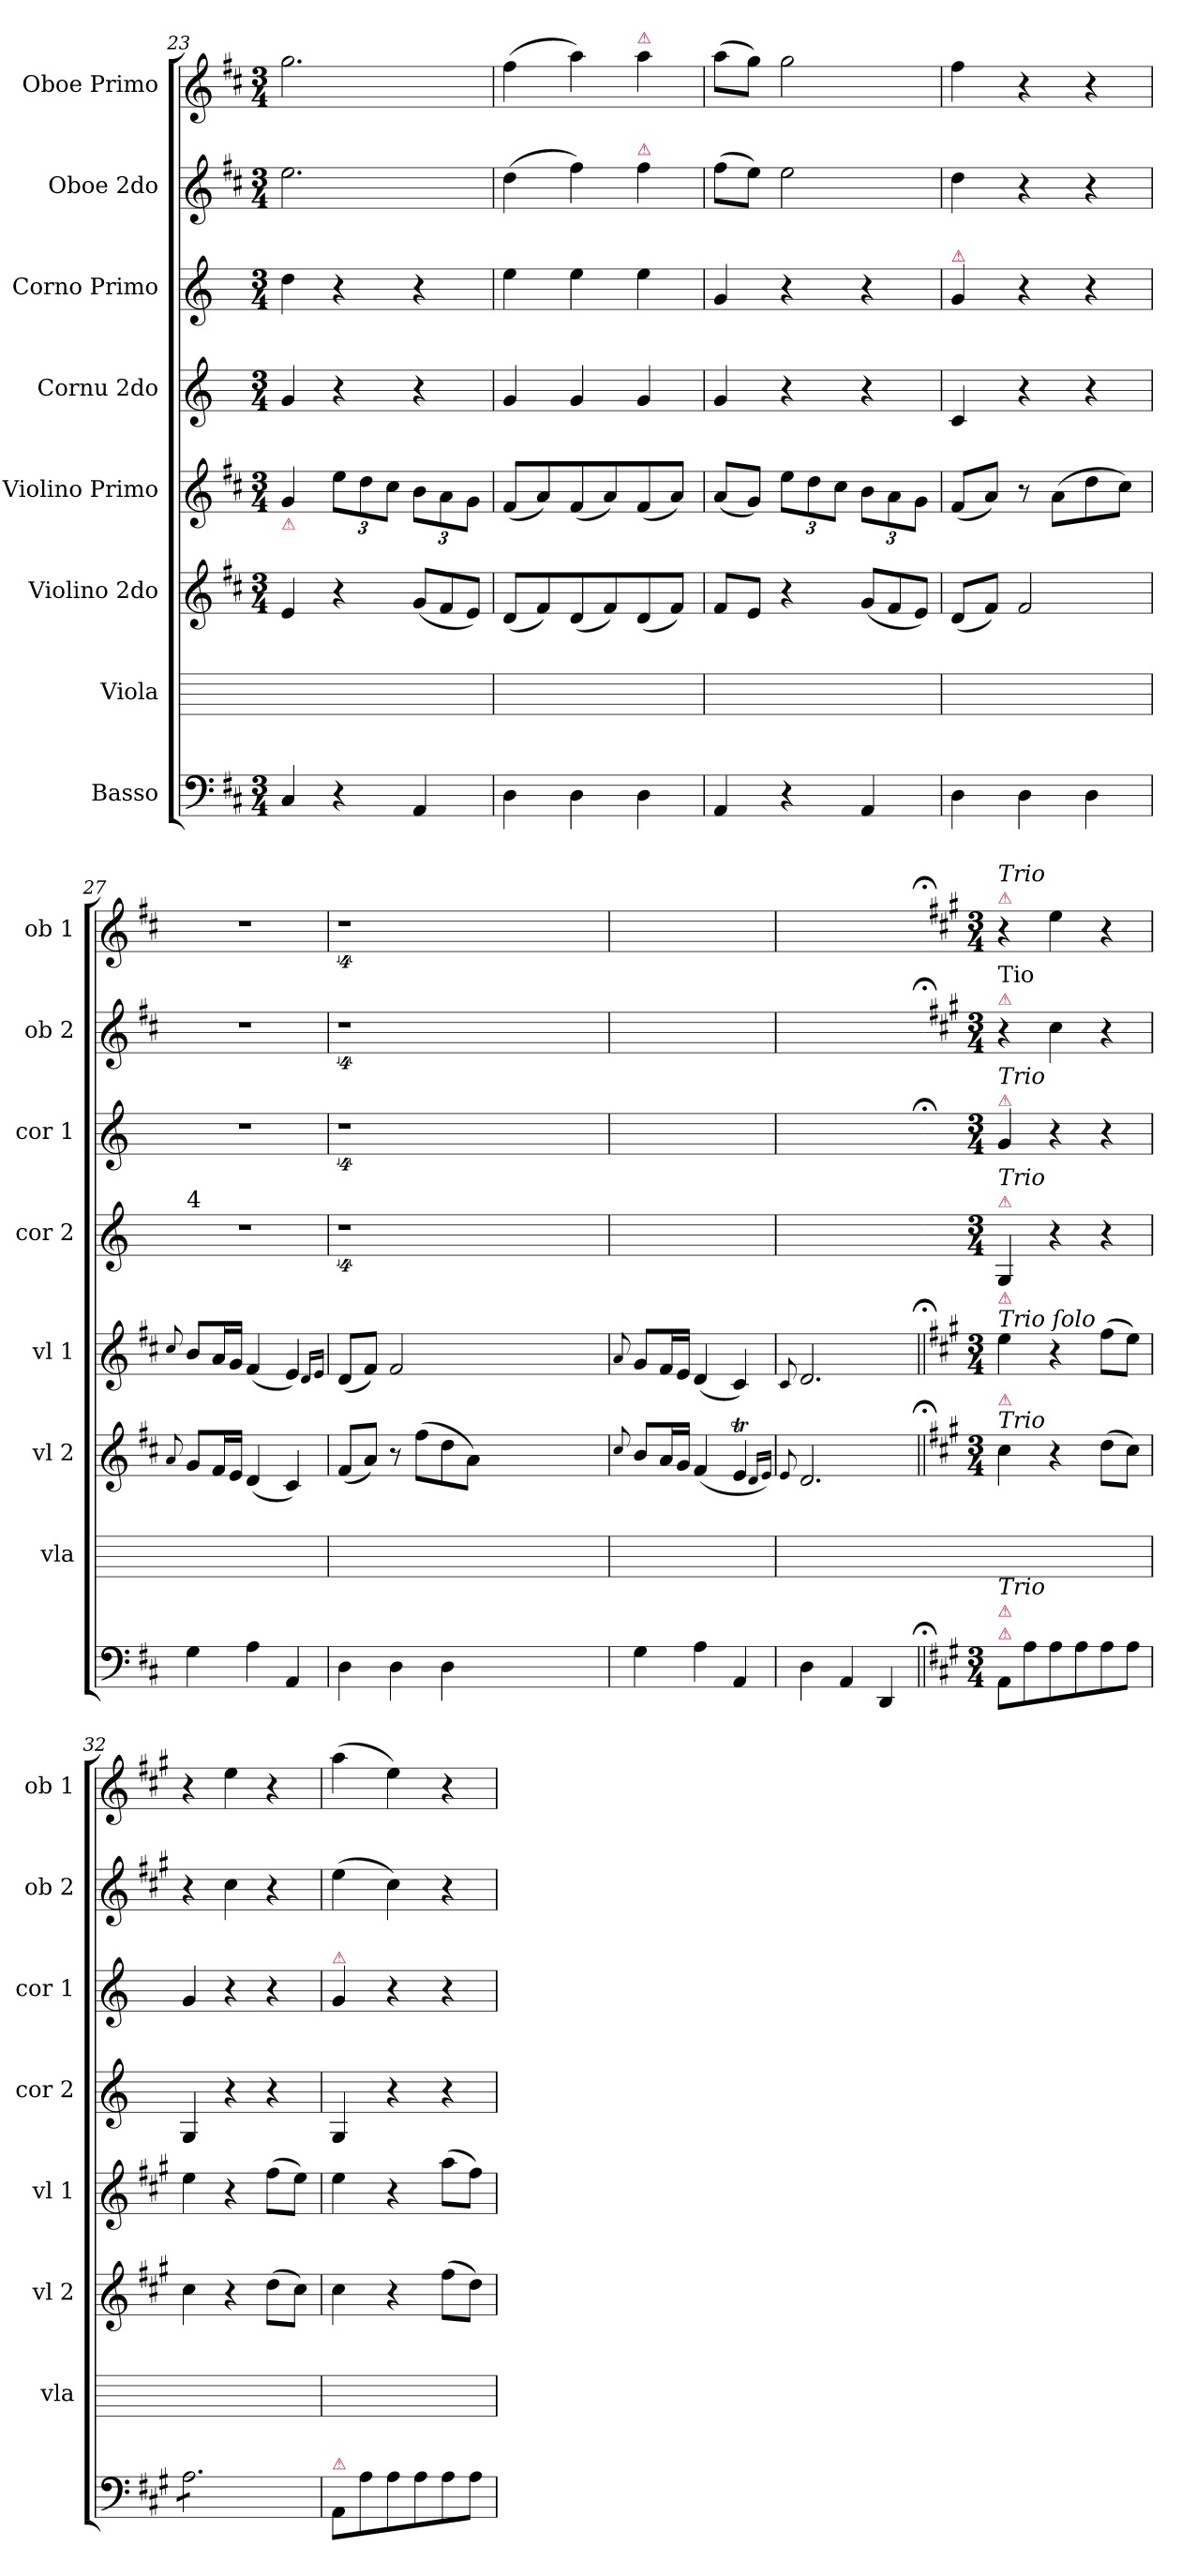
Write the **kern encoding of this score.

**kern	**dynam	**kern	**kern	**kern	**dynam	**kern	**kern	**kern	**kern
*part8	*part8	*part7	*part6	*part5	*part5	*part4	*part3	*part2	*part1
*staff8	*staff8	*staff7	*staff6	*staff5	*staff5	*staff4	*staff3	*staff2	*staff1
*I"Basso	*	*I"Viola	*I"Violino 2do	*I"Violino Primo	*	*I"Cornu 2do	*I"Corno Primo	*I"Oboe 2do	*I"Oboe Primo
*	*	*I'vla	*I'vl 2	*I'vl 1	*	*I'cor 2	*I'cor 1	*I'ob 2	*I'ob 1
*clefF4	*	*	*clefG2	*clefG2	*	*clefG2	*clefG2	*clefG2	*clefG2
*	*	*	*	*	*	*ITrd-1c-2	*ITrd-1c-2	*	*
*k[f#c#]	*	*	*k[f#c#]	*k[f#c#]	*	*k[f#c#]	*k[f#c#]	*k[f#c#]	*k[f#c#]
*M3/4	*	*	*M3/4	*M3/4	*	*M3/4	*M3/4	*M3/4	*M3/4
=23	=23	=23	=23	=23	=23	=23	=23	=23	=23
!	!	!	!	!LO:TX:b:color=crimson:t=⚠	!	!	!	!	!
4C#/	.	2.ryy	4e/	4g/	.	4a/	4ee\	2.ee\	2.gg\
4r	.	.	4r	12ee\L	.	4r	4r	.	.
.	.	.	.	12dd\	.	.	.	.	.
.	.	.	.	12cc#\J	.	.	.	.	.
*	*	*	*Xtuplet	*	*	*	*	*	*
4AA/	.	.	(<12g/L	12b\L	.	4r	4r	.	.
.	.	.	12f#/	12a\	.	.	.	.	.
.	.	.	12e/J)	12g\J	.	.	.	.	.
=24	=24	=24	=24	=24	=24	=24	=24	=24	=24
4D\	.	2.ryy	(<8d/L	(<8f#/L	.	4a/	4ff#\	(>4dd\	(>4ff#\
.	.	.	8f#/)	8a/)	.	.	.	.	.
4D\	.	.	(<8d/	(<8f#/	.	4a/	4ff#\	4ff#\)	4aa\)
.	.	.	8f#/)	8a/)	.	.	.	.	.
!	!	!	!	!	!	!	!	!	!LO:TX:a:color=crimson:t=⚠
!	!	!	!	!	!	!	!	!LO:TX:a:color=crimson:t=⚠	!
4D\	.	.	(<8d/	(<8f#/	.	4a/	4ff#\	4ff#\	4aa\
.	.	.	8f#/J)	8a/J)	.	.	.	.	.
=25	=25	=25	=25	=25	=25	=25	=25	=25	=25
4AA/	.	2.ryy	8f#/L	(<8a/L	.	4a/	4a/	(>8ff#\L	(>8aa\L
.	.	.	8e/J	8g/J)	.	.	.	8ee\J)	8gg\J)
4r	.	.	4r	12ee\L	.	4r	4r	2ee\	2gg\
.	.	.	.	12dd\	.	.	.	.	.
.	.	.	.	12cc#\J	.	.	.	.	.
4AA/	.	.	(<12g/L	12b\L	.	4r	4r	.	.
.	.	.	12f#/	12a\	.	.	.	.	.
.	.	.	12e/J)	12g\J	.	.	.	.	.
=26	=26	=26	=26	=26	=26	=26	=26	=26	=26
!	!	!	!	!	!	!	!LO:TX:a:color=crimson:t=⚠	!	!
4D\	.	2.ryy	(<8d/L	(<8f#/L	.	4d/	4a/	4dd\	4ff#\
.	.	.	8f#/J)	8a/J)	.	.	.	.	.
4D\	.	.	2f#/	8r	.	4r	4r	4r	4r
.	.	.	.	(>8a\L	.	.	.	.	.
4D\	.	.	.	8dd\	.	4r	4r	4r	4r
.	.	.	.	8cc#\J)	.	.	.	.	.
=27	=27	=27	=27	=27	=27	=27	=27	=27	=27
.	.	.	8qqa/	8qqcc#/	.	.	.	.	.
!	!	!	!	!	!	!LO:TX:a:t=4	!	!	!
4G\	.	2.ryy	8g/L	8b/L	.	2.r	2.r	2.r	2.r
.	.	.	16f#/L	16a/L	.	.	.	.	.
.	.	.	16e/JJ	16g/JJ	.	.	.	.	.
4A\	.	.	(<4d/	(<4f#/	.	.	.	.	.
4AA/	.	.	4c#/)	4e/)	.	.	.	.	.
.	.	.	.	16qqd/LL	.	.	.	.	.
.	.	.	.	16qqe/JJ	.	.	.	.	.
=28	=28	=28	=28	=28	=28	=28	=28	=28	=28
!	!	!	!	!	!LO:DY:a	!	!	!	!
4D\	.	2.ryy	(<8f#/L	(<8d/L	p&colon;	4%9r	4%9r	4%9r	4%9r
.	.	.	8a/J)	8f#/J)	.	.	.	.	.
4D\	.	.	8r	2f#/	.	.	.	.	.
.	.	.	(<8ff#\L	.	.	.	.	.	.
4D\	.	.	8dd\	.	.	.	.	.	.
.	.	.	8a\J)	.	.	.	.	.	.
1.ryy	.	1.ryy	1.ryy	1.ryy	.	.	.	.	.
=29	=29	=29	=29	=29	=29	=29	=29	=29	=29
.	.	.	8qqcc#/	8qqa/	.	.	.	.	.
4G\	.	2.ryy	8b/L	8g/L	.	2.ryy	2.ryy	2.ryy	2.ryy
.	.	.	16a/L	16f#/L	.	.	.	.	.
.	.	.	16g/JJ	16e/JJ	.	.	.	.	.
4A\	.	.	(<4f#/	(<4d/	.	.	.	.	.
4AA/	.	.	4eT/	4c#/)	.	.	.	.	.
.	.	.	16qqd/LL	.	.	.	.	.	.
.	.	.	16qqe/JJ)	.	.	.	.	.	.
=30	=30	=30	=30	=30	=30	=30	=30	=30	=30
.	.	.	8qqe/	8qqc#/	.	.	.	.	.
4D\	.	2.ryy	2.d/	2.d/	.	2.ryy	2.ryy	2.ryy	2.ryy
4AA/	.	.	.	.	.	.	.	.	.
4DD/	.	.	.	.	.	.	.	.	.
=31||;	=31||;	=31	=31||;	=31||;	=31||;	=31	=31||;	=31||;	=31||;
*k[f#c#g#]	*	*	*k[f#c#g#]	*k[f#c#g#]	*	*	*	*k[f#c#g#]	*k[f#c#g#]
*M3/4	*	*	*M3/4	*M3/4	*	*M3/4	*M3/4	*M3/4	*M3/4
!	!	!	!	!	!	!	!	!	!LO:TX:a:color=crimson:t=⚠
!	!	!	!	!	!	!	!	!	!LO:TX:a:i:t=Trio
!	!	!	!	!	!	!	!	!LO:TX:a:color=crimson:t=⚠	!
!	!	!	!	!	!	!	!	!LO:TX:a:t=Tio	!
!	!	!	!	!	!	!	!LO:TX:a:color=crimson:t=⚠	!	!
!	!	!	!	!	!	!	!LO:TX:a:i:t=Trio	!	!
!	!	!	!	!	!	!LO:TX:a:color=crimson:t=⚠	!	!	!
!	!	!	!	!	!	!LO:TX:a:i:t=Trio	!	!	!
!	!	!	!	!LO:TX:a:i:t=Trio ſolo	!	!	!	!	!
!	!	!	!	!LO:TX:a:color=crimson:t=⚠	!	!	!	!	!
!	!	!	!LO:TX:a:i:t=Trio	!	!	!	!	!	!
!	!	!	!LO:TX:a:color=crimson:t=⚠	!	!	!	!	!	!
!LO:TX:a:color=crimson:t=⚠	!	!	!	!	!	!	!	!	!
!LO:TX:a:color=crimson:t=⚠	!	!	!	!	!	!	!	!	!
!LO:TX:a:i:t=Trio	!	!	!	!	!	!	!	!	!
!	!LO:DY:a	!	!	!	!	!	!	!	!
8AA/L	p&colon;	2.ryy	4cc#\	4ee\	.	4A/	4a/	4r	4r
8A\	.	.	.	.	.	.	.	.	.
8A\	.	.	4r	4r	.	4r	4r	4cc#\	4ee\
8A\	.	.	.	.	.	.	.	.	.
8A\	.	.	(>8dd\L	(>8ff#\L	.	4r	4r	4r	4r
8A\J	.	.	8cc#\J)	8ee\J)	.	.	.	.	.
=32	=32	=32	=32	=32	=32	=32	=32	=32	=32
*tremolo	*	*	*	*	*	*	*	*	*
8A\L	.	2.ryy	4cc#\	4ee\	.	4A/	4a/	4r	4r
8A\	.	.	.	.	.	.	.	.	.
8A\	.	.	4r	4r	.	4r	4r	4cc#\	4ee\
8A\	.	.	.	.	.	.	.	.	.
8A\	.	.	(>8dd\L	(>8ff#\L	.	4r	4r	4r	4r
8A\J	.	.	8cc#\J)	8ee\J)	.	.	.	.	.
*Xtremolo	*	*	*	*	*	*	*	*	*
=33	=33	=33	=33	=33	=33	=33	=33	=33	=33
!	!	!	!	!	!	!	!LO:TX:a:color=crimson:t=⚠	!	!
!LO:TX:a:color=crimson:t=⚠	!	!	!	!	!	!	!	!	!
8AA/L	.	2.ryy	4cc#\	4ee\	.	4A/	4a/	(>4ee\	(>4aa\
8A\	.	.	.	.	.	.	.	.	.
8A\	.	.	4r	4r	.	4r	4r	4cc#\)	4ee\)
8A\	.	.	.	.	.	.	.	.	.
8A\	.	.	(>8ff#\L	(>8aa\L	.	4r	4r	4r	4r
8A\J	.	.	8dd\J)	8ff#\J)	.	.	.	.	.
=	=	=	=	=	=	=	=	=	=
*-	*-	*-	*-	*-	*-	*-	*-	*-	*-
